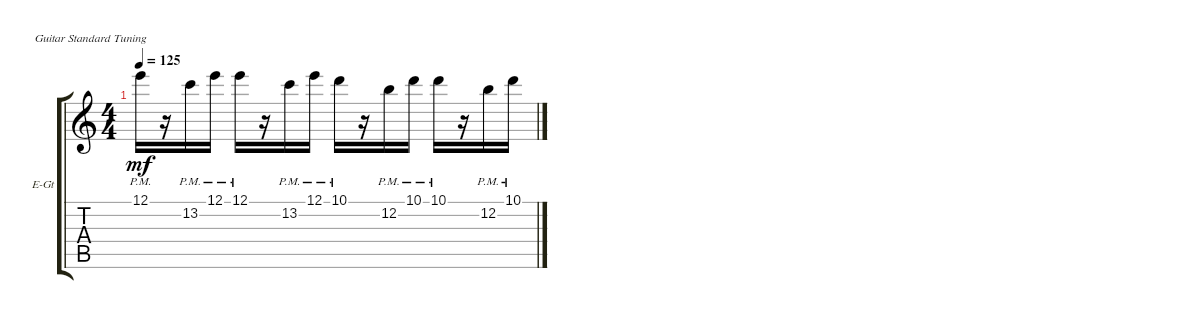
\defaultSystemsLayout 4
\bracketExtendMode groupsimilarinstruments
\firstSystemTrackNameOrientation horizontal
\otherSystemsTrackNameOrientation horizontal
\track ("Guitar (Delay)" "E-Gt") {instrument electricguitarclean}
\staff {score tabs}
\tuning (E4 B3 G3 D3 A2 E2)
\ts (4 4)
\tempo 125
\clef g2
\ks c
12.1{pm}.16{dy mf} r.16 13.2{pm}.16 12.1{pm}.16 12.1{pm}.16 r.16 13.2{pm}.16 12.1{pm}.16 10.1{pm}.16 r.16 12.2{pm}.16 10.1{pm}.16 10.1{pm}.16 r.16 12.2{pm}.16 10.1{pm}.16
